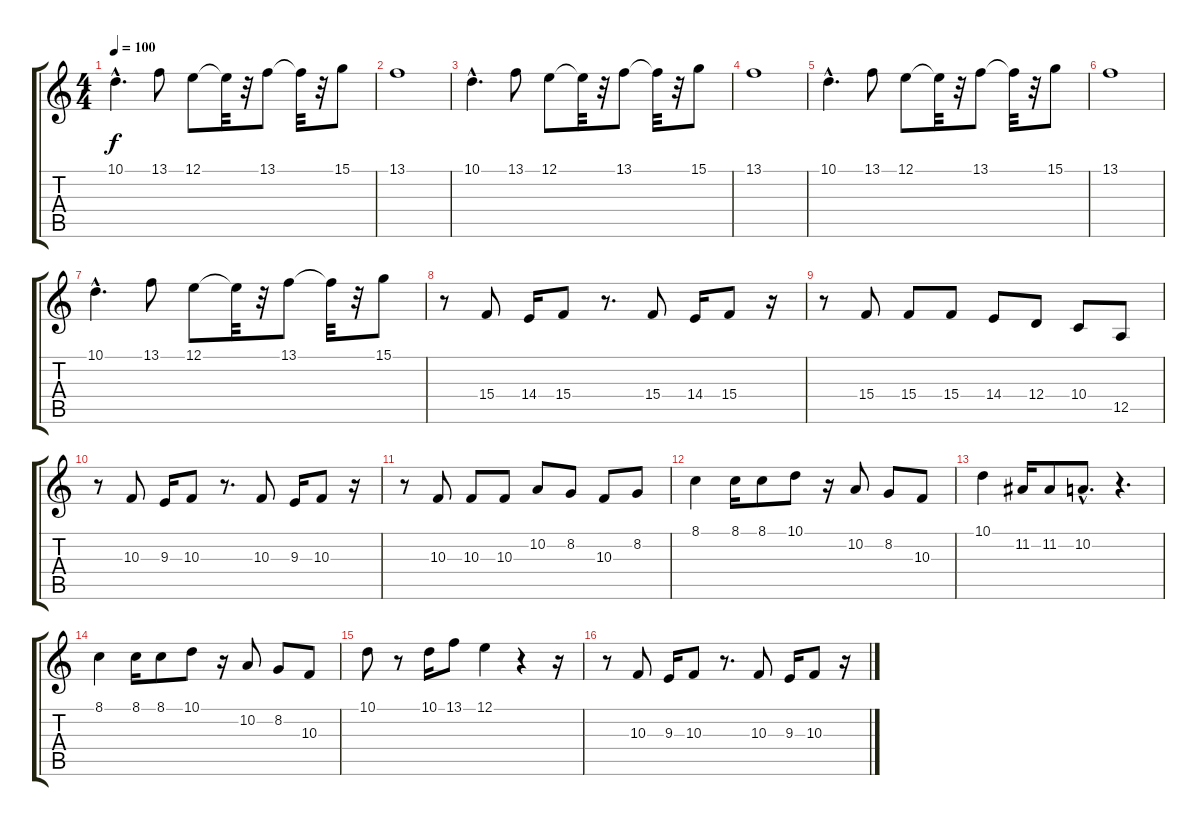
\track "" {instrument tremolostrings}
\staff {score tabs}
\tuning (E4 B3 G3 D3 A2 E2) {hide}
\ts (4 4)
\tempo 100
\clef g2
\ks c
10.1{hac}.4{d dy f} 13.1.8 12.1.8 12.1{t}.32 r.32 13.1.8 13.1{t}.32 r.32 15.1.8 |
13.1.1 |
10.1{hac}.4{d} 13.1.8 12.1.8 12.1{t}.32 r.32 13.1.8 13.1{t}.32 r.32 15.1.8 |
13.1.1 |
10.1{hac}.4{d} 13.1.8 12.1.8 12.1{t}.32 r.32 13.1.8 13.1{t}.32 r.32 15.1.8 |
13.1.1 |
10.1{hac}.4{d} 13.1.8 12.1.8 12.1{t}.32 r.32 13.1.8 13.1{t}.32 r.32 15.1.8 |
r.8 15.4.8 14.4.16 15.4.8 r.8{d} 15.4.8 14.4.16 15.4.8 r.16 |
r.8 15.4.8 15.4.8 15.4.8 14.4.8 12.4.8 10.4.8 12.5.8 |
r.8 10.3.8 9.3.16 10.3.8 r.8{d} 10.3.8 9.3.16 10.3.8 r.16 |
r.8 10.3.8 10.3.8 10.3.8 10.2.8 8.2.8 10.3.8 8.2.8 |
8.1.4 8.1.16 8.1.8 10.1.8 r.16 10.2.8 8.2.8 10.3.8 |
10.1.4 11.2.16 11.2.8 10.2{hac}.8{d} r.4{d} |
8.1.4 8.1.16 8.1.8 10.1.8 r.16 10.2.8 8.2.8 10.3.8 |
10.1.8 r.8 10.1.16 13.1.8 12.1.4 r.4 r.16 |
r.8 10.3.8 9.3.16 10.3.8 r.8{d} 10.3.8 9.3.16 10.3.8 r.16
